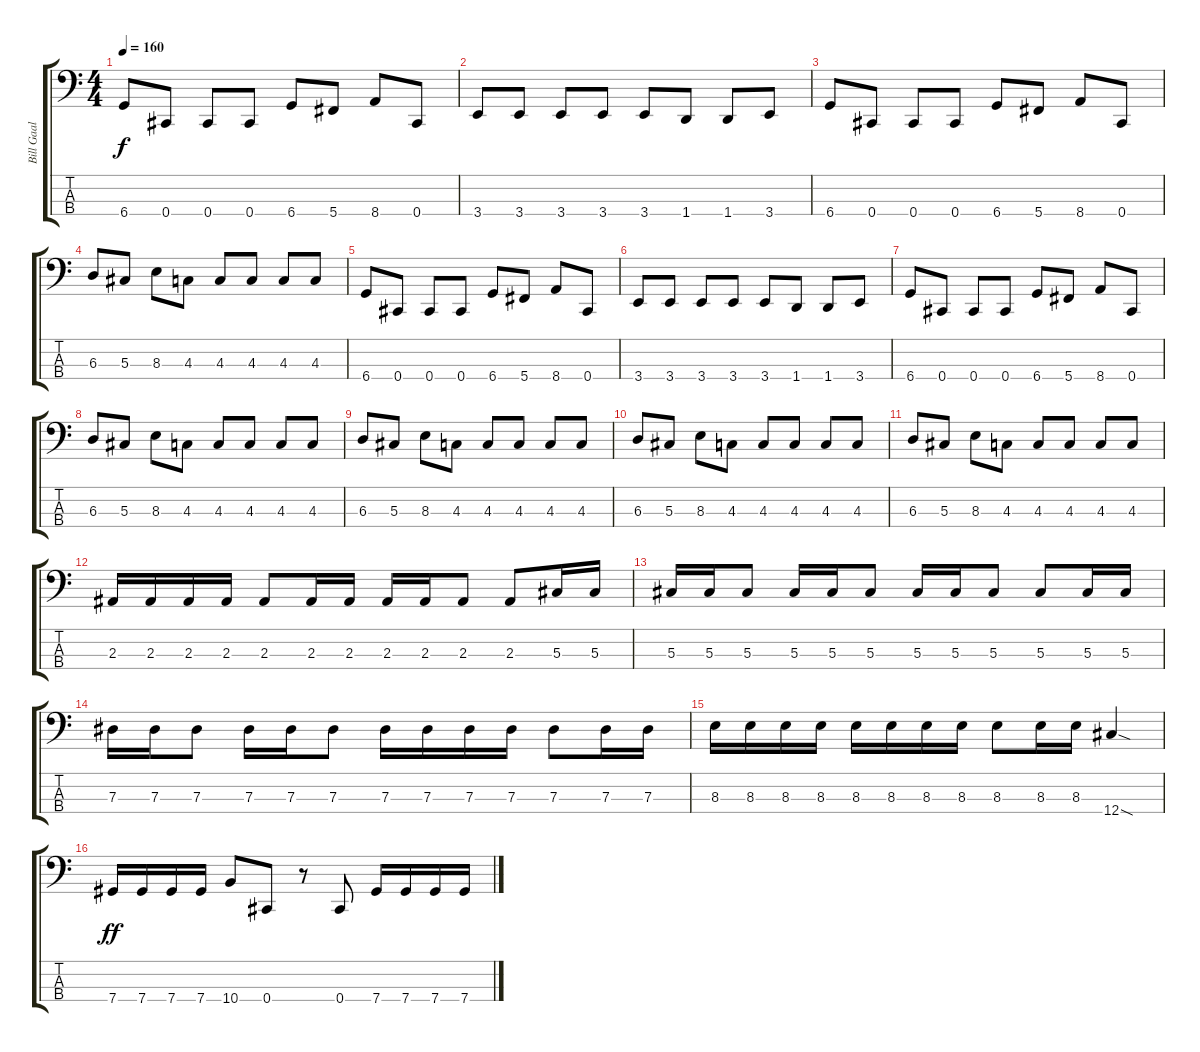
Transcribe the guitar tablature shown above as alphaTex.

\track ("Bill Gaal" "Bill Gaal") {instrument electricbassfinger}
\staff {score tabs}
\tuning (Gb2 Db2 Ab1 Db1) {hide}
\ts (4 4)
\tempo 160
\clef f4
\ks c
6.4.8{dy f} 0.4.8 0.4.8 0.4.8 6.4.8 5.4.8 8.4.8 0.4.8 |
3.4.8 3.4.8 3.4.8 3.4.8 3.4.8 1.4.8 1.4.8 3.4.8 |
6.4.8 0.4.8 0.4.8 0.4.8 6.4.8 5.4.8 8.4.8 0.4.8 |
6.3.8 5.3.8 8.3.8 4.3.8 4.3.8 4.3.8 4.3.8 4.3.8 |
6.4.8 0.4.8 0.4.8 0.4.8 6.4.8 5.4.8 8.4.8 0.4.8 |
3.4.8 3.4.8 3.4.8 3.4.8 3.4.8 1.4.8 1.4.8 3.4.8 |
6.4.8 0.4.8 0.4.8 0.4.8 6.4.8 5.4.8 8.4.8 0.4.8 |
6.3.8 5.3.8 8.3.8 4.3.8 4.3.8 4.3.8 4.3.8 4.3.8 |
6.3.8 5.3.8 8.3.8 4.3.8 4.3.8 4.3.8 4.3.8 4.3.8 |
6.3.8 5.3.8 8.3.8 4.3.8 4.3.8 4.3.8 4.3.8 4.3.8 |
6.3.8 5.3.8 8.3.8 4.3.8 4.3.8 4.3.8 4.3.8 4.3.8 |
2.3.16 2.3.16 2.3.16 2.3.16 2.3.8 2.3.16 2.3.16 2.3.16 2.3.16 2.3.8 2.3.8 5.3.16 5.3.16 |
5.3.16 5.3.16 5.3.8 5.3.16 5.3.16 5.3.8 5.3.16 5.3.16 5.3.8 5.3.8 5.3.16 5.3.16 |
7.3.16 7.3.16 7.3.8 7.3.16 7.3.16 7.3.8 7.3.16 7.3.16 7.3.16 7.3.16 7.3.8 7.3.16 7.3.16 |
8.3.16 8.3.16 8.3.16 8.3.16 8.3.16 8.3.16 8.3.16 8.3.16 8.3.8 8.3.16 8.3.16 12.4{sod}.4 |
7.4.16{dy ff} 7.4.16 7.4.16 7.4.16 10.4.8 0.4.8 r.8 0.4.8 7.4.16 7.4.16 7.4.16 7.4.16
